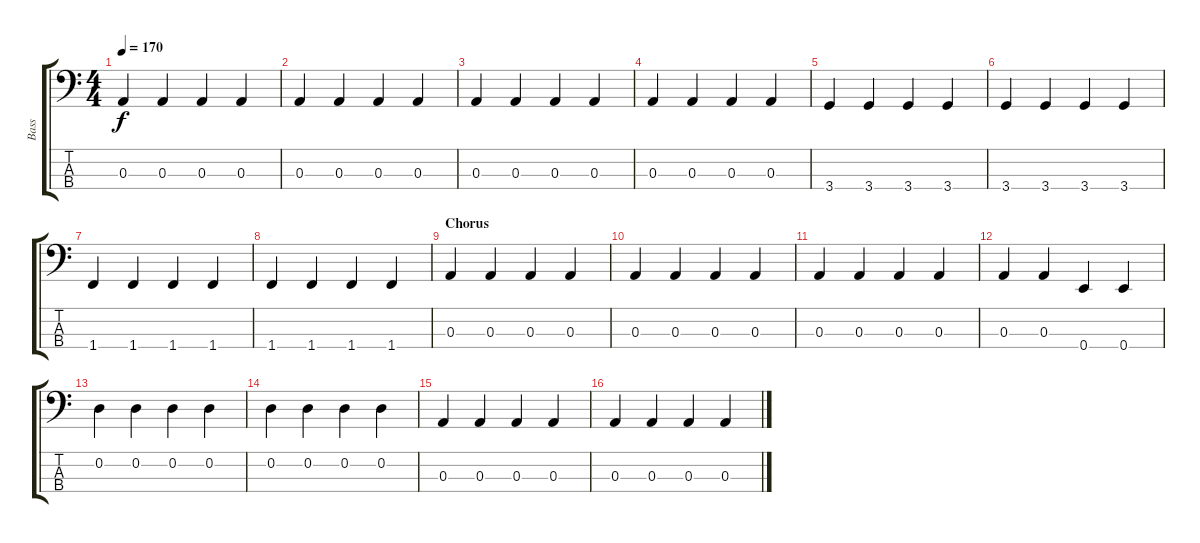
\track ("Bass" "Bass") {instrument electricbassfinger}
\staff {score tabs}
\tuning (G2 D2 A1 E1) {hide}
\ts (4 4)
\tempo 170
\clef f4
\ks c
0.3.4{dy f} 0.3.4 0.3.4 0.3.4 |
0.3.4 0.3.4 0.3.4 0.3.4 |
0.3.4 0.3.4 0.3.4 0.3.4 |
0.3.4 0.3.4 0.3.4 0.3.4 |
3.4.4 3.4.4 3.4.4 3.4.4 |
3.4.4 3.4.4 3.4.4 3.4.4 |
1.4.4 1.4.4 1.4.4 1.4.4 |
1.4.4 1.4.4 1.4.4 1.4.4 |
\section ("" "Chorus")
0.3.4 0.3.4 0.3.4 0.3.4 |
0.3.4 0.3.4 0.3.4 0.3.4 |
0.3.4 0.3.4 0.3.4 0.3.4 |
0.3.4 0.3.4 0.4.4 0.4.4 |
0.2.4 0.2.4 0.2.4 0.2.4 |
0.2.4 0.2.4 0.2.4 0.2.4 |
0.3.4 0.3.4 0.3.4 0.3.4 |
0.3.4 0.3.4 0.3.4 0.3.4
